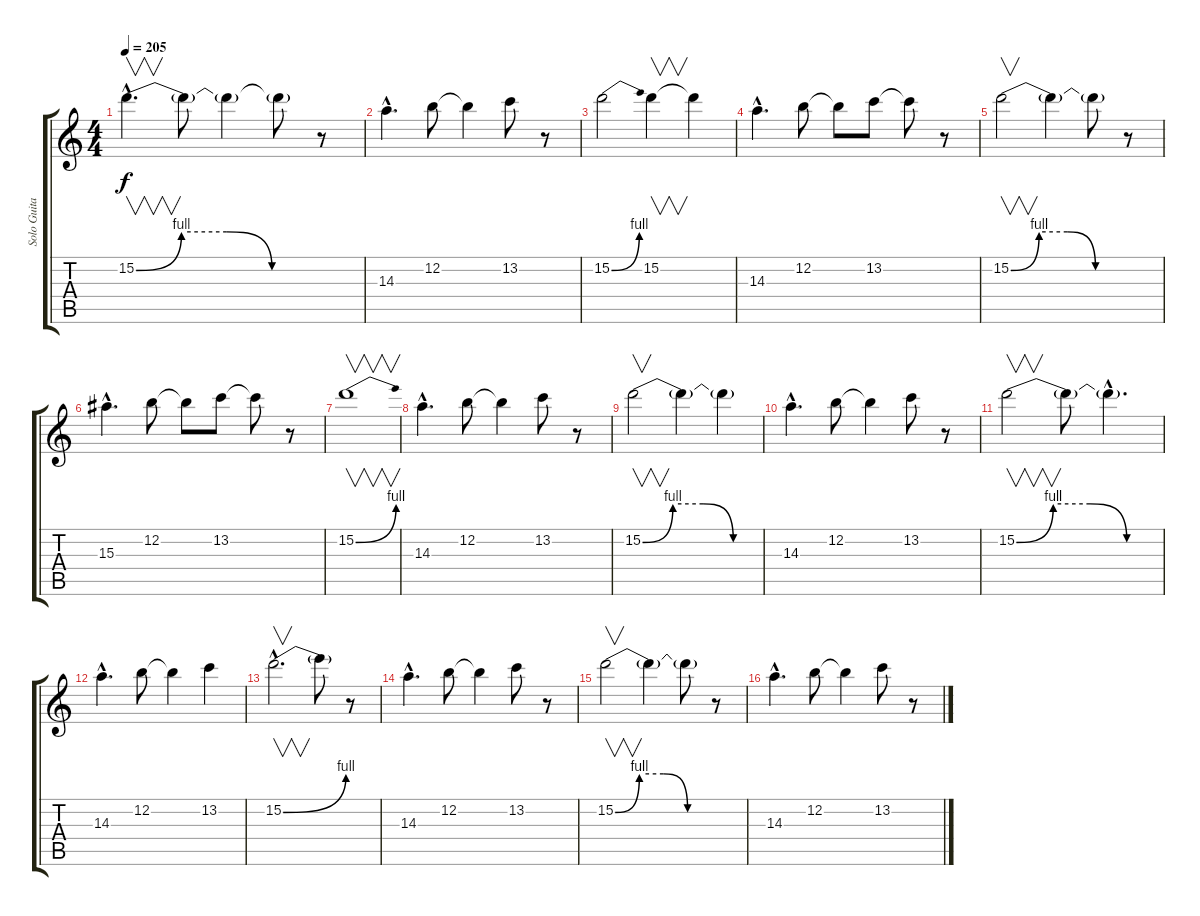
\track ("Solo Guitar" "Solo Guita") {instrument distortionguitar}
\staff {score tabs}
\tuning (E4 B3 G3 D3 A2 E2) {hide}
\ts (4 4)
\tempo 205
\clef g2
\ks c
15.2{be (custom 0 0 15 4 30 4 45 0 60 0) hac}.4{v d dy f} 15.2{t}.8 15.2{t}.4 15.2{t}.8 r.8 |
14.3{hac}.4{d} 12.2.8 12.2{t}.4 13.2.8 r.8 |
15.2{be (bend 0 0 60 4)}.2 15.2.4{v} 15.2{t}.4 |
14.3{hac}.4{d} 12.2.8 12.2{t}.8 13.2.8 13.2{t}.8 r.8 |
15.2{be (custom 0 0 15 4 30 4 45 0 60 0)}.2{v} 15.2{t}.4 15.2{t}.8 r.8 |
15.3{hac}.4{d} 12.2.8 12.2{t}.8 13.2.8 13.2{t}.8 r.8 |
15.2{be (bend 0 0 60 4)}.1{v} |
14.3{hac}.4{d} 12.2.8 12.2{t}.4 13.2.8 r.8 |
15.2{be (custom 0 0 15 4 30 4 45 0 60 0)}.2{v} 15.2{t}.4 15.2{t}.4 |
14.3{hac}.4{d} 12.2.8 12.2{t}.4 13.2.8 r.8 |
15.2{be (custom 0 0 15 4 30 4 45 0 60 0)}.2{v} 15.2{t}.8 15.2{hac t}.4{d} |
14.3{hac}.4{d} 12.2.8 12.2{t}.4 13.2.4 |
15.2{be (bend 0 0 60 4) hac}.2{v d} 15.2{t}.8 r.8 |
14.3{hac}.4{d} 12.2.8 12.2{t}.4 13.2.8 r.8 |
15.2{be (custom 0 0 15 4 30 4 45 0 60 0)}.2{v} 15.2{t}.4 15.2{t}.8 r.8 |
14.3{hac}.4{d} 12.2.8 12.2{t}.4 13.2.8 r.8
